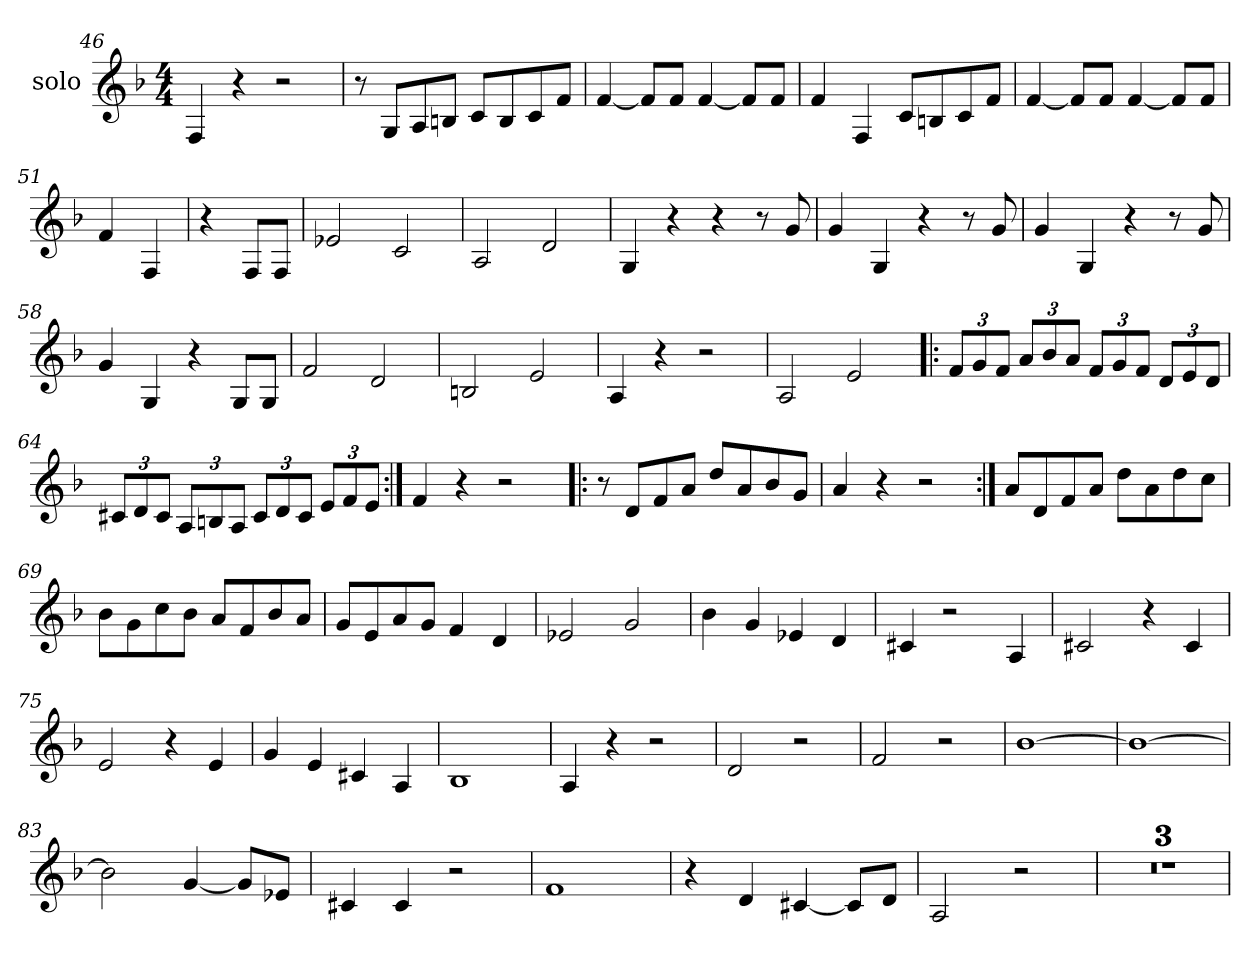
**kern
*part1
*staff1
*I"solo
*ITrd1c2
*k[b-e-a-]
*E-:
*M4/4
=46
4E-/
4r
2r
!!LO:LB:g=z
=47
8r
8F/L
8G/
8An/J
8B-/L
8A/
8B-/
8e-/J
=48
[4e-/
8e-/L]
8e-/J
[4e-/
8e-/L]
8e-/J
=49
4e-/
4E-/
8B-/L
8An/
8B-/
8e-/J
=50
[4e-/
8e-/L]
8e-/J
[4e-/
8e-/L]
8e-/J
=51
4e-/
4E-/
!!LO:LB:g=z
=52
4r
8E-/L
8E-/J
=53
2d-X/
2B-/
=54
2G/
2c/
=55
4F/
4r
4r
8r
8f/
=56
4f/
4F/
4r
8r
8f/
=57
4f/
4F/
4r
8r
8f/
=58
4f/
4F/
4r
8F/L
8F/J
=59
2e-/
2c/
=60
2An/
2d/
=61
4G/
4r
2r
!!LO:LB:g=z
=62
2G/
2d/
=63!|:
*Xbrackettup
12e-/L
12f/
12e-/J
12g/L
12a-/
12g/J
12e-/L
12f/
12e-/J
12c/L
12d/
12c/J
=64
12Bn/L
12c/
12B/J
12G/L
12An/
12G/J
12B/L
12c/
12B/J
12d/L
12e-/
12d/J
=65:|!
4e-/
4r
2r
!!LO:LB:g=z
=66!|:
8r
8c/L
8e-/
8g/J
8cc/L
8g/
8a-/
8f/J
=67
4g/
4r
2r
=68:|!
8g/L
8c/
8e-/
8g/J
8cc\L
8g\
8cc\
8b-\J
=69
8a-\L
8f\
8b-\
8a-\J
8g/L
8e-/
8a-/
8g/J
=70
8f/L
8d/
8g/
8f/J
4e-/
4c/
!!LO:LB:g=z
=71
2d-X/
2f/
=72
4a-\
4f/
4d-X/
4c/
=73
4Bn/
2r
4G/
=74
2Bn/
4r
4B/
=75
2d/
4r
4d/
=76
4f/
4d/
4Bn/
4G/
=77
1A-
=78
4G/
4r
2r
!!LO:LB:g=z
=79
2c/
2r
=80
2e-/
2r
=81
[1a-
=82
1a-_
=83
2a-\]
[4f/
8f/L]
8d-X/J
=84
4Bn/
4B/
2r
=85
1e-
=86
4r
4c/
[4Bn/
8B/L]
8c/J
=87
2G/
2r
=88
1r
=89
1r
=90
1r
=
*-
